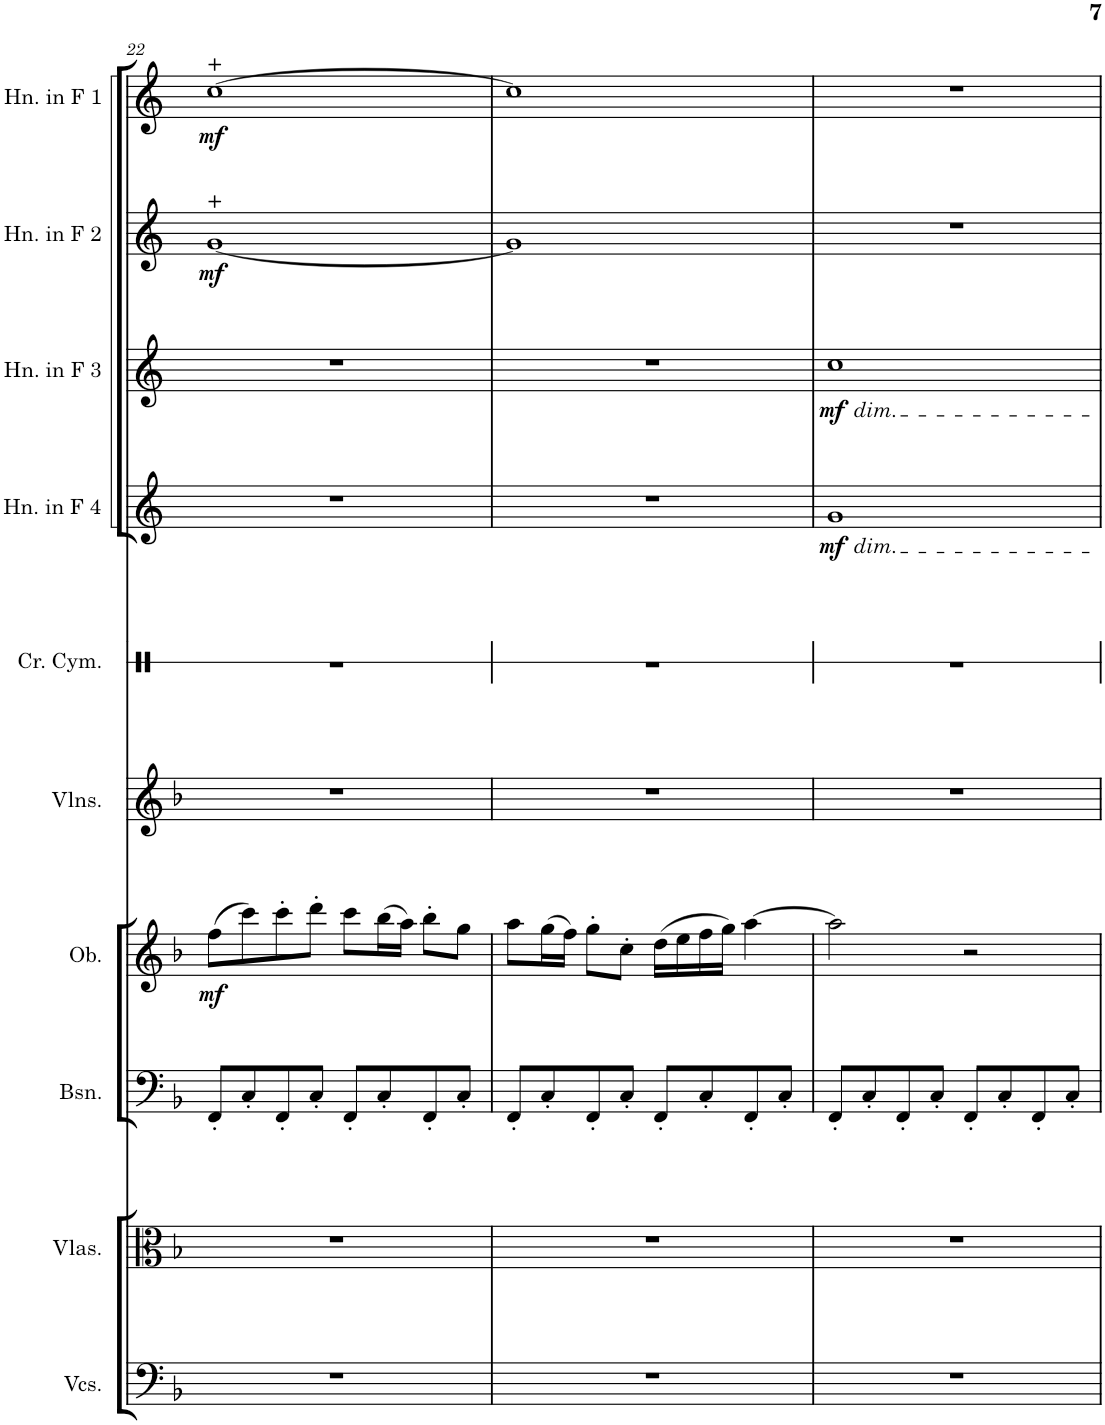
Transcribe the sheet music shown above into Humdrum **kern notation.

**kern	**kern	**kern	**kern	**dynam	**kern	**kern	**kern	**dynam	**kern	**dynam	**kern	**dynam	**kern	**dynam
*part10	*part9	*part8	*part7	*part7	*part6	*part5	*part4	*part4	*part3	*part3	*part2	*part2	*part1	*part1
*staff10	*staff9	*staff8	*staff7	*staff7	*staff6	*staff5	*staff4	*staff4	*staff3	*staff3	*staff2	*staff2	*staff1	*staff1
*I"Violoncellos	*I"Violas	*I"Bassoon	*I"Oboe	*	*I"Violins	*I"Crash Cymbal	*I"Horn in F 4	*	*I"Horn in F 3	*	*I"Horn in F 2	*	*I"Horn in F 1	*
*I'Vcs.	*I'Vlas.	*I'Bsn.	*I'Ob.	*	*I'Vlns.	*I'Cr. Cym.	*I'Hn. in F 4	*	*I'Hn. in F 3	*	*I'Hn. in F 2	*	*I'Hn. in F 1	*
!!LO:PB:g=z
*clefF4	*clefC3	*clefF4	*clefG2	*	*clefG2	*clefX	*clefG2	*	*clefG2	*	*clefG2	*	*clefG2	*
*	*	*	*	*	*	*	*Trd4c7	*	*Trd4c7	*	*Trd4c7	*	*Trd4c7	*
*k[b-]	*k[b-]	*k[b-]	*k[b-]	*	*k[b-]	*k[]	*k[]	*	*k[]	*	*k[]	*	*k[]	*
*M4/4	*M4/4	*M4/4	*M4/4	*	*M4/4	*M4/4	*M4/4	*	*M4/4	*	*M4/4	*	*M4/4	*
=22	=22	=22	=22	=22	=22	=22	=22	=22	=22	=22	=22	=22	=22	=22
!	!	!	!	!LO:DY:b	!	!	!	!	!	!	!	!LO:DY:b	!	!LO:DY:b
1r	1r	8FF'/L	(8ff\L	mf	1r	1r	1r	.	1r	.	[1g	mf	[1cc	mf
.	.	8C'/	8ccc\)	.	.	.	.	.	.	.	.	.	.	.
.	.	8FF'/	8ccc'\	.	.	.	.	.	.	.	.	.	.	.
.	.	8C'/J	8ddd'\J	.	.	.	.	.	.	.	.	.	.	.
.	.	8FF'/L	8ccc\L	.	.	.	.	.	.	.	.	.	.	.
.	.	8C'/	(16bb-\L	.	.	.	.	.	.	.	.	.	.	.
.	.	.	16aa\JJ)	.	.	.	.	.	.	.	.	.	.	.
.	.	8FF'/	8bb-'\L	.	.	.	.	.	.	.	.	.	.	.
.	.	8C'/J	8gg\J	.	.	.	.	.	.	.	.	.	.	.
=23	=23	=23	=23	=23	=23	=23	=23	=23	=23	=23	=23	=23	=23	=23
1r	1r	8FF'/L	8aa\L	.	1r	1r	1r	.	1r	.	1g]	.	1cc]	.
.	.	8C'/	(16gg\L	.	.	.	.	.	.	.	.	.	.	.
.	.	.	16ff\JJ)	.	.	.	.	.	.	.	.	.	.	.
.	.	8FF'/	8gg'\L	.	.	.	.	.	.	.	.	.	.	.
.	.	8C'/J	8cc'\J	.	.	.	.	.	.	.	.	.	.	.
.	.	8FF'/L	(16dd\LL	.	.	.	.	.	.	.	.	.	.	.
.	.	.	16ee\	.	.	.	.	.	.	.	.	.	.	.
.	.	8C'/	16ff\	.	.	.	.	.	.	.	.	.	.	.
.	.	.	16gg\JJ)	.	.	.	.	.	.	.	.	.	.	.
.	.	8FF'/	[4aa\	.	.	.	.	.	.	.	.	.	.	.
.	.	8C'/J	.	.	.	.	.	.	.	.	.	.	.	.
=24	=24	=24	=24	=24	=24	=24	=24	=24	=24	=24	=24	=24	=24	=24
!	!	!	!	!	!	!	!	!	!LO:TX:b:i:t=dim.	!	!	!	!	!
!	!	!	!	!	!	!	!LO:TX:b:i:t=dim.	!	!	!	!	!	!	!
!	!	!	!	!	!	!	!	!LO:DY:b	!	!LO:DY:b	!	!	!	!
1r	1r	8FF'/L	2aa\]	.	1r	1r	1g	mf	1cc	mf	1r	.	1r	.
.	.	8C'/	.	.	.	.	.	.	.	.	.	.	.	.
.	.	8FF'/	.	.	.	.	.	.	.	.	.	.	.	.
.	.	8C'/J	.	.	.	.	.	.	.	.	.	.	.	.
.	.	8FF'/L	2r	.	.	.	.	.	.	.	.	.	.	.
.	.	8C'/	.	.	.	.	.	.	.	.	.	.	.	.
.	.	8FF'/	.	.	.	.	.	.	.	.	.	.	.	.
.	.	8C'/J	.	.	.	.	.	.	.	.	.	.	.	.
=	=	=	=	=	=	=	=	=	=	=	=	=	=	=
*-	*-	*-	*-	*-	*-	*-	*-	*-	*-	*-	*-	*-	*-	*-
